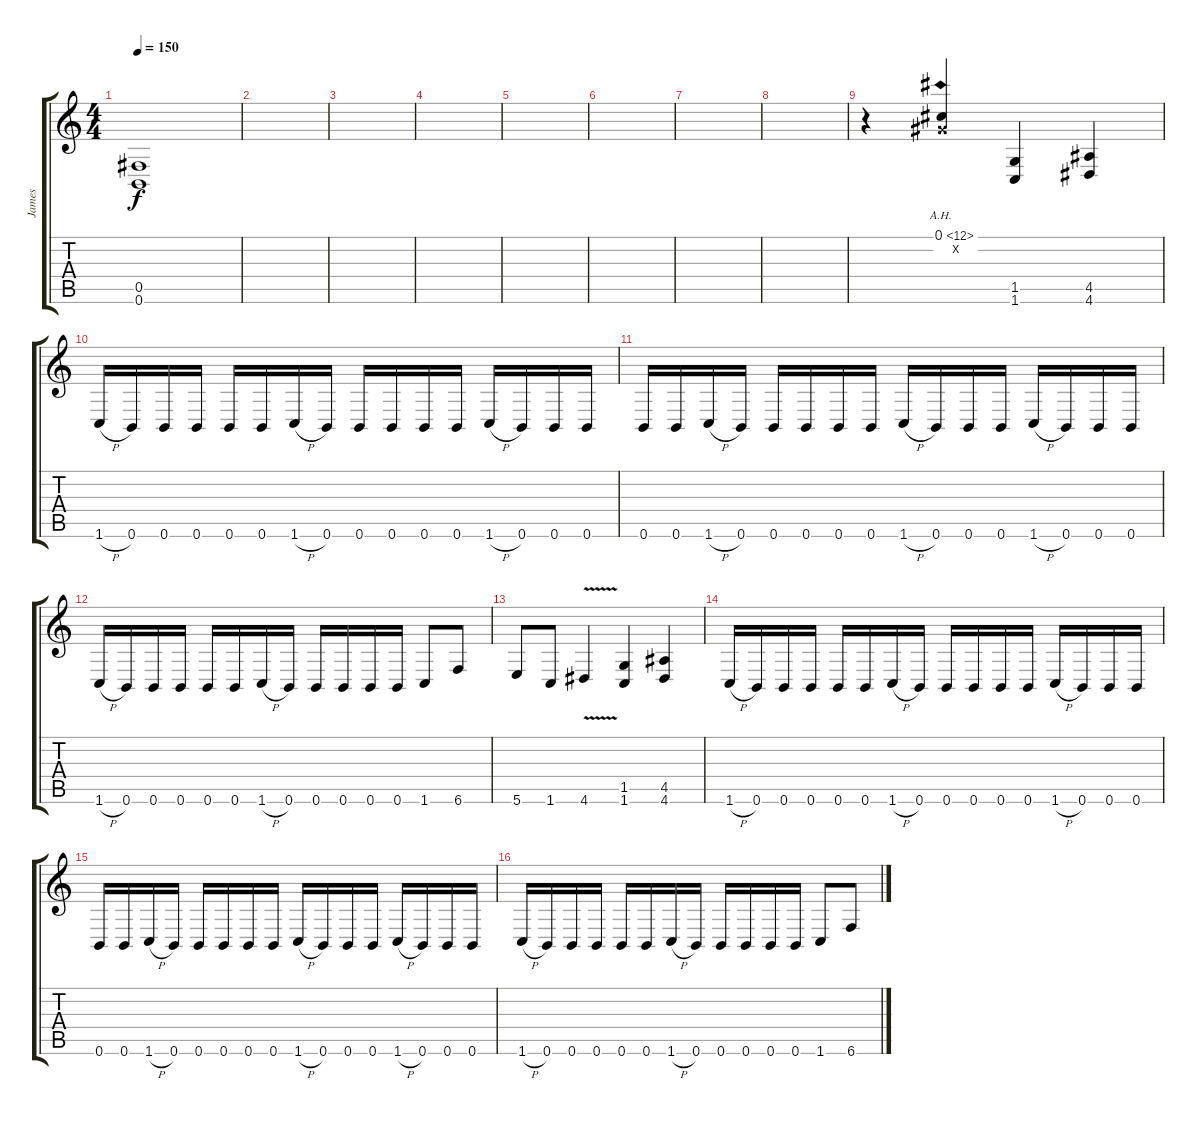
\track ("James" "James") {instrument distortionguitar}
\staff {score tabs}
\tuning (Db4 Ab3 E3 B2 Gb2 B1) {hide}
\ts (4 4)
\tempo 150
\clef g2
\ks c
(0.5{t} 0.6{t}).1{dy f} |
|
|
|
|
|
|
|
r.4 (0.1{ah 12} 0.2{x}).4{volume 16} (1.5 1.6).4 (4.5 4.6).4 |
1.6{h}.16 0.6.16 0.6.16 0.6.16 0.6.16 0.6.16 1.6{h}.16 0.6.16 0.6.16 0.6.16 0.6.16 0.6.16 1.6{h}.16 0.6.16 0.6.16 0.6.16 |
0.6.16 0.6.16 1.6{h}.16 0.6.16 0.6.16 0.6.16 0.6.16 0.6.16 1.6{h}.16 0.6.16 0.6.16 0.6.16 1.6{h}.16 0.6.16 0.6.16 0.6.16 |
1.6{h}.16 0.6.16 0.6.16 0.6.16 0.6.16 0.6.16 1.6{h}.16 0.6.16 0.6.16 0.6.16 0.6.16 0.6.16 1.6.8 6.6.8 |
5.6.8 1.6.8 4.6{v}.4 (1.5 1.6).4 (4.5 4.6).4 |
1.6{h}.16 0.6.16 0.6.16 0.6.16 0.6.16 0.6.16 1.6{h}.16 0.6.16 0.6.16 0.6.16 0.6.16 0.6.16 1.6{h}.16 0.6.16 0.6.16 0.6.16 |
0.6.16 0.6.16 1.6{h}.16 0.6.16 0.6.16 0.6.16 0.6.16 0.6.16 1.6{h}.16 0.6.16 0.6.16 0.6.16 1.6{h}.16 0.6.16 0.6.16 0.6.16 |
1.6{h}.16 0.6.16 0.6.16 0.6.16 0.6.16 0.6.16 1.6{h}.16 0.6.16 0.6.16 0.6.16 0.6.16 0.6.16 1.6.8 6.6.8
